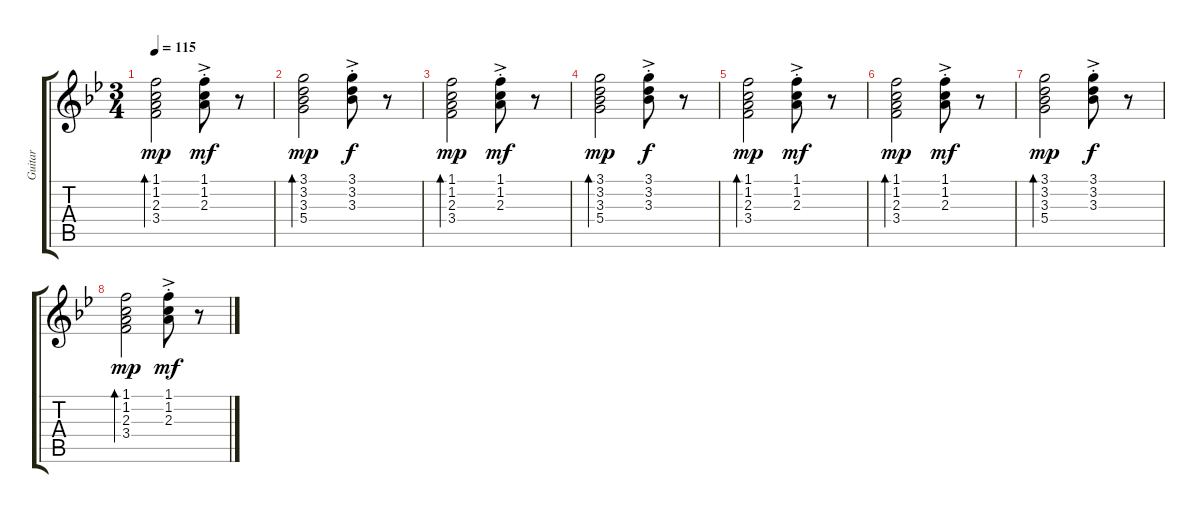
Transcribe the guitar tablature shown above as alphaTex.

\track ("Guitar" "Guitar") {instrument electricguitarjazz}
\staff {score tabs}
\tuning (E4 B3 G3 D3 A2 E2) {hide}
\ts (3 4)
\tempo 115
\clef g2
\ks gminor
(1.1 1.2 2.3 3.4).2{bd 120 dy mp} (1.1{ac st} 1.2{ac st} 2.3{ac st}).8{dy mf} r.8 |
(3.1 3.2 3.3 5.4).2{bd 120 dy mp} (3.1{ac st} 3.2{ac st} 3.3{ac st}).8{dy f} r.8 |
(1.1 1.2 2.3 3.4).2{bd 120 dy mp} (1.1{ac st} 1.2{ac st} 2.3{ac st}).8{dy mf} r.8 |
(3.1 3.2 3.3 5.4).2{bd 120 dy mp} (3.1{ac st} 3.2{ac st} 3.3{ac st}).8{dy f} r.8 |
(1.1 1.2 2.3 3.4).2{bd 120 dy mp} (1.1{ac st} 1.2{ac st} 2.3{ac st}).8{dy mf} r.8 |
(1.1 1.2 2.3 3.4).2{bd 120 dy mp} (1.1{ac st} 1.2{ac st} 2.3{ac st}).8{dy mf} r.8 |
(3.1 3.2 3.3 5.4).2{bd 120 dy mp} (3.1{ac st} 3.2{ac st} 3.3{ac st}).8{dy f} r.8 |
(1.1 1.2 2.3 3.4).2{bd 120 dy mp} (1.1{ac st} 1.2{ac st} 2.3{ac st}).8{dy mf} r.8
